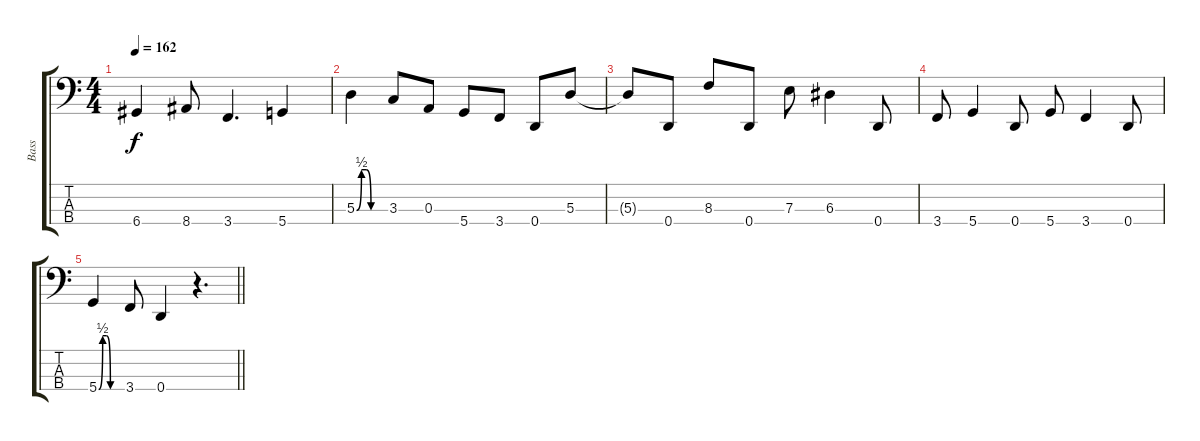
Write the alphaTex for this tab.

\track ("Bass" "Bass") {instrument electricbassfinger}
\staff {score tabs}
\tuning (G2 D2 A1 D1) {hide}
\ts (4 4)
\tempo 162
\clef f4
\ks c
6.4{t}.4{dy f} 8.4.8 3.4.4{d} 5.4.4 |
5.3{be (custom 0 0 10 2 20 2 30 0 60 0)}.4 3.3.8 0.3.8 5.4.8 3.4.8 0.4.8 5.3.8 |
5.3{t}.8 0.4.8 8.3.8 0.4.8 7.3.8 6.3.4 0.4.8 |
3.4.8 5.4.4 0.4.8 5.4.8 3.4.4 0.4.8 |
\barLineRight lightlight
5.4{be (custom 0 0 10 2 20 2 30 0 60 0)}.4 3.4.8 0.4.4 r.4{d}
